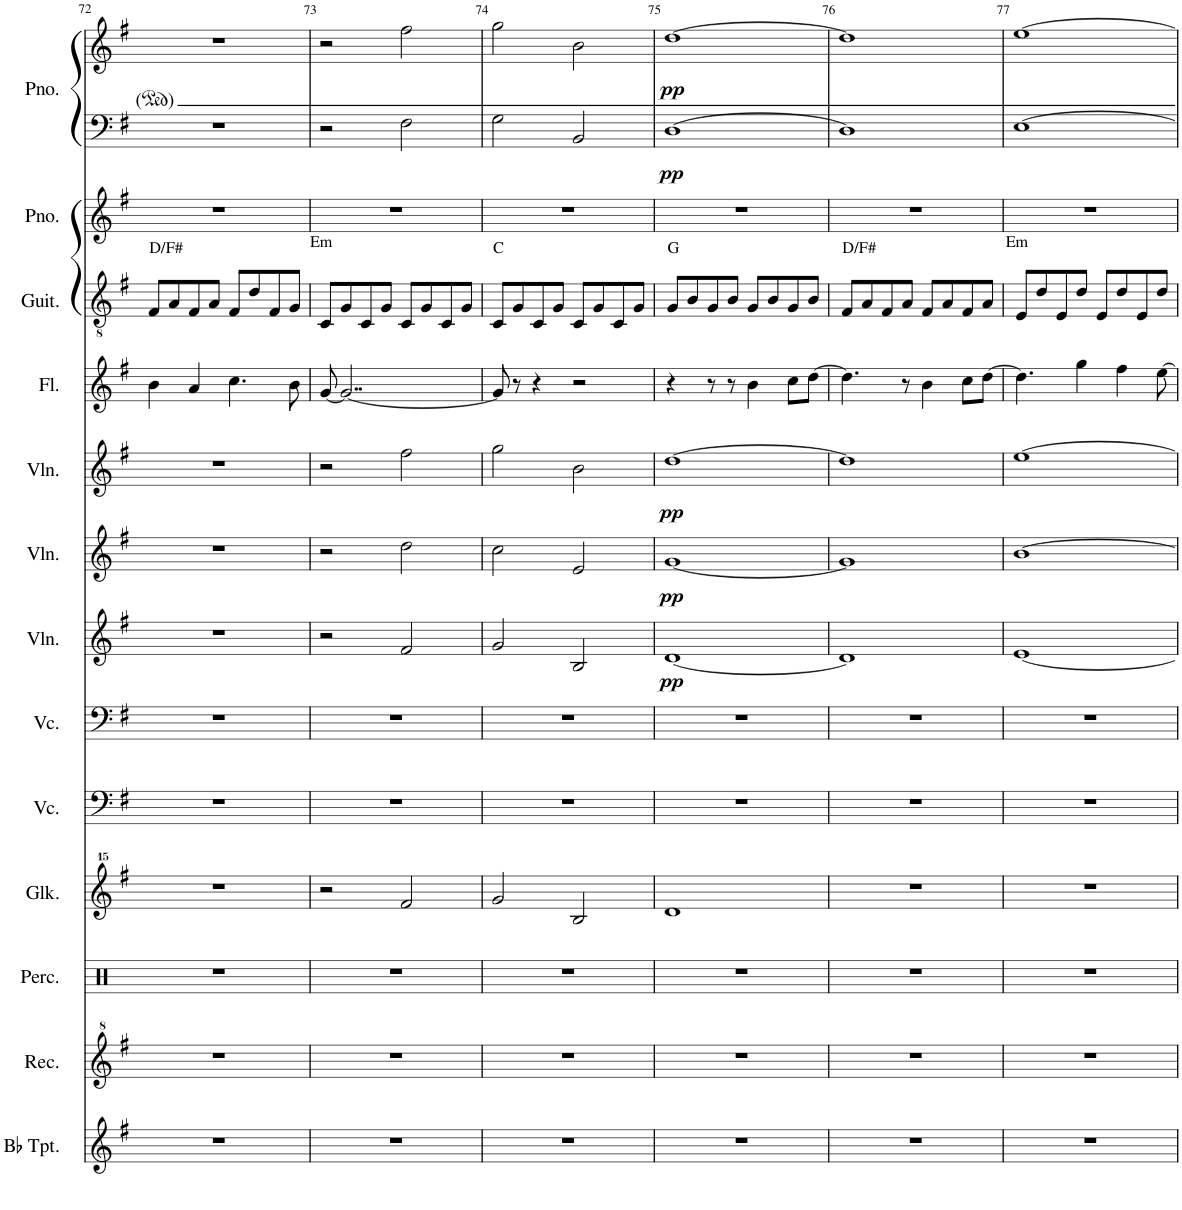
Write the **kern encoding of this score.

**kern	**kern	**kern	**kern	**kern	**kern	**kern	**dynam	**kern	**dynam	**kern	**dynam	**kern	**kern	**kern	**kern	**kern	**dynam
*part13	*part12	*part11	*part10	*part9	*part8	*part7	*part7	*part6	*part6	*part5	*part5	*part4	*part3	*part2	*part1	*part1	*part1
*staff14	*staff13	*staff12	*staff11	*staff10	*staff9	*staff8	*staff8	*staff7	*staff7	*staff6	*staff6	*staff5	*staff4	*staff3	*staff2	*staff1	*staff1/2
*I"Bb Trumpet	*I"Recorder	*I"Percussion	*I"Glockenspiel	*I"Cello 2	*I"Cello 1	*I"Violin 3	*	*I"Violin 2	*	*I"Violin 1	*	*I"Flute	*I"Classical Guitar	*I"Grand Piano	*I"Grand Piano	*	*
*I'Bb Tpt.	*I'Rec.	*I'Perc.	*I'Glk.	*	*	*I'Vln.	*	*I'Vln.	*	*I'Vln.	*	*I'Fl.	*I'Guit.	*I'Pno.	*I'Pno.	*	*
!!LO:PB:g=z
*clefG2	*clefG^2	*clefX	*clefG^^2	*clefF4	*clefF4	*clefG2	*	*clefG2	*	*clefG2	*	*clefG2	*clefGv2	*clefG2	*clefF4	*clefG2	*
*ITrd1c2	*	*	*	*	*	*	*	*	*	*	*	*	*	*	*	*	*
*k[f#]	*k[f#]	*k[]	*k[f#]	*k[f#]	*k[f#]	*k[f#]	*	*k[f#]	*	*k[f#]	*	*k[f#]	*k[f#]	*k[f#]	*k[f#]	*k[f#]	*
*M2/2	*M2/2	*M2/2	*M2/2	*M2/2	*M2/2	*M2/2	*	*M2/2	*	*M2/2	*	*M2/2	*M2/2	*M2/2	*M2/2	*M2/2	*
*met(c|)	*met(c|)	*met(c|)	*met(c|)	*met(c|)	*met(c|)	*met(c|)	*	*met(c|)	*	*met(c|)	*	*met(c|)	*met(c|)	*met(c|)	*met(c|)	*met(c|)	*
=72	=72	=72	=72	=72	=72	=72	=72	=72	=72	=72	=72	=72	=72	=72	=72	=72	=72
!	!	!	!	!	!	!	!	!	!	!	!	!	!LO:TX:a:t=D/F#	!	!	!	!
1r	1r	1r	1r	1r	1r	1r	.	1r	.	1r	.	4b\	8F#/L	1r	1r	1r	.
.	.	.	.	.	.	.	.	.	.	.	.	.	8A/	.	.	.	.
.	.	.	.	.	.	.	.	.	.	.	.	4a/	8F#/	.	.	.	.
.	.	.	.	.	.	.	.	.	.	.	.	.	8A/J	.	.	.	.
.	.	.	.	.	.	.	.	.	.	.	.	4.cc\	8F#/L	.	.	.	.
.	.	.	.	.	.	.	.	.	.	.	.	.	8d/	.	.	.	.
.	.	.	.	.	.	.	.	.	.	.	.	.	8F#/	.	.	.	.
.	.	.	.	.	.	.	.	.	.	.	.	8b\	8G/J	.	.	.	.
=73	=73	=73	=73	=73	=73	=73	=73	=73	=73	=73	=73	=73	=73	=73	=73	=73	=73
!	!	!	!	!	!	!	!	!	!	!	!	!	!LO:TX:a:t=Em	!	!	!	!
1r	1r	1r	2r	1r	1r	2r	.	2r	.	2r	.	[8g/	8C/L	1r	2r	2r	.
.	.	.	.	.	.	.	.	.	.	.	.	2..g/_	8G/	.	.	.	.
.	.	.	.	.	.	.	.	.	.	.	.	.	8C/	.	.	.	.
.	.	.	.	.	.	.	.	.	.	.	.	.	8G/J	.	.	.	.
.	.	.	2fff#/	.	.	2f#/	.	2dd\	.	2ff#\	.	.	8C/L	.	2F#\	2ff#\	.
.	.	.	.	.	.	.	.	.	.	.	.	.	8G/	.	.	.	.
.	.	.	.	.	.	.	.	.	.	.	.	.	8C/	.	.	.	.
.	.	.	.	.	.	.	.	.	.	.	.	.	8G/J	.	.	.	.
=74	=74	=74	=74	=74	=74	=74	=74	=74	=74	=74	=74	=74	=74	=74	=74	=74	=74
!	!	!	!	!	!	!	!	!	!	!	!	!	!LO:TX:a:t=C	!	!	!	!
1r	1r	1r	2ggg/	1r	1r	2g/	.	2cc\	.	2gg\	.	8g/]	8C/L	1r	2G\	2gg\	.
.	.	.	.	.	.	.	.	.	.	.	.	8r	8G/	.	.	.	.
.	.	.	.	.	.	.	.	.	.	.	.	4r	8C/	.	.	.	.
.	.	.	.	.	.	.	.	.	.	.	.	.	8G/J	.	.	.	.
.	.	.	2bb/	.	.	2B/	.	2e/	.	2b\	.	2r	8C/L	.	2BB/	2b\	.
.	.	.	.	.	.	.	.	.	.	.	.	.	8G/	.	.	.	.
.	.	.	.	.	.	.	.	.	.	.	.	.	8C/	.	.	.	.
.	.	.	.	.	.	.	.	.	.	.	.	.	8G/J	.	.	.	.
=75	=75	=75	=75	=75	=75	=75	=75	=75	=75	=75	=75	=75	=75	=75	=75	=75	=75
!	!	!	!	!	!	!	!	!	!	!	!	!	!LO:TX:a:t=G	!	!	!	!
!	!	!	!	!	!	!	!LO:DY:b	!	!LO:DY:b	!	!LO:DY:b	!	!	!	!	!	!LO:DY:b=2
!	!	!	!	!	!	!	!	!	!	!	!	!	!	!	!	!	!LO:DY:n=1:b
1r	1r	1r	1ddd	1r	1r	[1d	pp	[1g	pp	[1dd	pp	4r	8G/L	1r	[1D	[1dd	pp pp
.	.	.	.	.	.	.	.	.	.	.	.	.	8B/	.	.	.	.
.	.	.	.	.	.	.	.	.	.	.	.	8r	8G/	.	.	.	.
.	.	.	.	.	.	.	.	.	.	.	.	8r	8B/J	.	.	.	.
.	.	.	.	.	.	.	.	.	.	.	.	4b\	8G/L	.	.	.	.
.	.	.	.	.	.	.	.	.	.	.	.	.	8B/	.	.	.	.
.	.	.	.	.	.	.	.	.	.	.	.	8cc\L	8G/	.	.	.	.
.	.	.	.	.	.	.	.	.	.	.	.	[8dd\J	8B/J	.	.	.	.
=76	=76	=76	=76	=76	=76	=76	=76	=76	=76	=76	=76	=76	=76	=76	=76	=76	=76
!	!	!	!	!	!	!	!	!	!	!	!	!	!LO:TX:a:t=D/F#	!	!	!	!
1r	1r	1r	1r	1r	1r	1d]	.	1g]	.	1dd]	.	4.dd\]	8F#/L	1r	1D]	1dd]	.
.	.	.	.	.	.	.	.	.	.	.	.	.	8A/	.	.	.	.
.	.	.	.	.	.	.	.	.	.	.	.	.	8F#/	.	.	.	.
.	.	.	.	.	.	.	.	.	.	.	.	8r	8A/J	.	.	.	.
.	.	.	.	.	.	.	.	.	.	.	.	4b\	8F#/L	.	.	.	.
.	.	.	.	.	.	.	.	.	.	.	.	.	8A/	.	.	.	.
.	.	.	.	.	.	.	.	.	.	.	.	8cc\L	8F#/	.	.	.	.
.	.	.	.	.	.	.	.	.	.	.	.	[8dd\J	8A/J	.	.	.	.
=77	=77	=77	=77	=77	=77	=77	=77	=77	=77	=77	=77	=77	=77	=77	=77	=77	=77
!	!	!	!	!	!	!	!	!	!	!	!	!	!LO:TX:a:t=Em	!	!	!	!
1r	1r	1r	1r	1r	1r	[1e	.	[1b	.	[1ee	.	4.dd\]	8E/L	1r	[1E	[1ee	.
.	.	.	.	.	.	.	.	.	.	.	.	.	8d/	.	.	.	.
.	.	.	.	.	.	.	.	.	.	.	.	.	8E/	.	.	.	.
.	.	.	.	.	.	.	.	.	.	.	.	4gg\	8d/J	.	.	.	.
.	.	.	.	.	.	.	.	.	.	.	.	.	8E/L	.	.	.	.
.	.	.	.	.	.	.	.	.	.	.	.	4ff#\	8d/	.	.	.	.
.	.	.	.	.	.	.	.	.	.	.	.	.	8E/	.	.	.	.
.	.	.	.	.	.	.	.	.	.	.	.	[8ee\	8d/J	.	.	.	.
=	=	=	=	=	=	=	=	=	=	=	=	=	=	=	=	=	=
*-	*-	*-	*-	*-	*-	*-	*-	*-	*-	*-	*-	*-	*-	*-	*-	*-	*-
